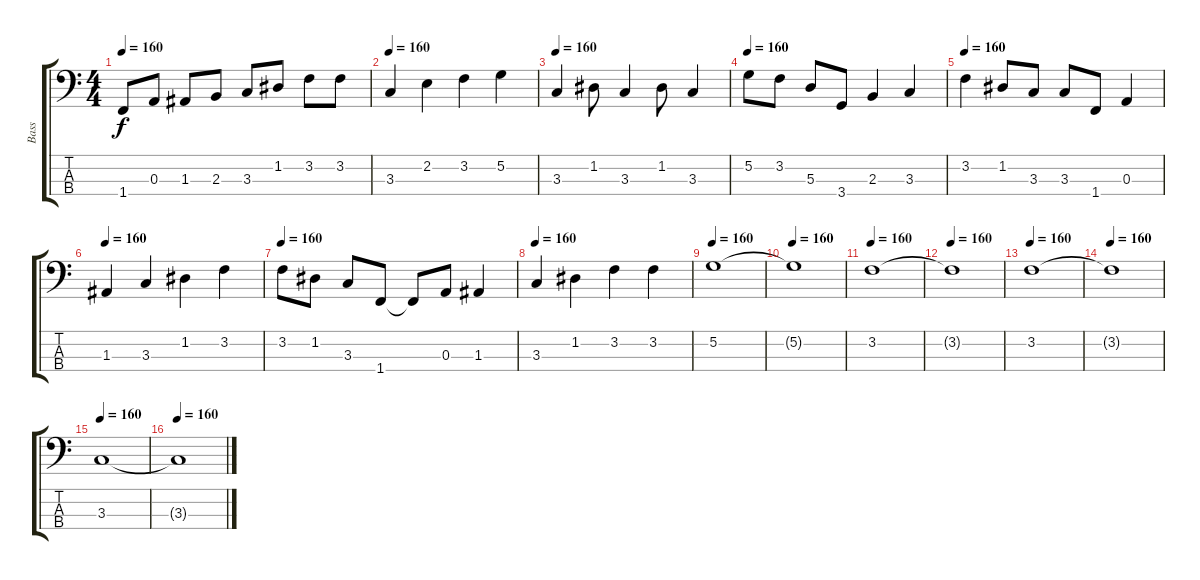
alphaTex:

\track ("Bass" "Bass") {instrument fretlessbass}
\staff {score tabs}
\tuning (G2 D2 A1 E1) {hide}
\ts (4 4)
\tempo 160
\clef f4
\ks c
1.4.8{dy f} 0.3.8 1.3.8 2.3.8 3.3.8 1.2.8 3.2.8 3.2.8 |
\tempo 160
3.3.4 2.2.4 3.2.4 5.2.4 |
\tempo 160
3.3.4 1.2.8 3.3.4 1.2.8 3.3.4 |
\tempo 160
5.2.8 3.2.8 5.3.8 3.4.8 2.3.4 3.3.4 |
\tempo 160
3.2.4 1.2.8 3.3.8 3.3.8 1.4.8 0.3.4 |
\tempo 160
1.3.4 3.3.4 1.2.4 3.2.4 |
\tempo 160
3.2.8 1.2.8 3.3.8 1.4.8 1.4{t}.8 0.3.8 1.3.4 |
\tempo 160
3.3.4 1.2.4 3.2.4 3.2.4 |
\tempo 160
5.2.1 |
\tempo 160
5.2{t}.1 |
\tempo 160
3.2.1 |
\tempo 160
3.2{t}.1 |
\tempo 160
3.2.1 |
\tempo 160
3.2{t}.1 |
\tempo 160
3.3.1 |
\tempo 160
3.3{t}.1
